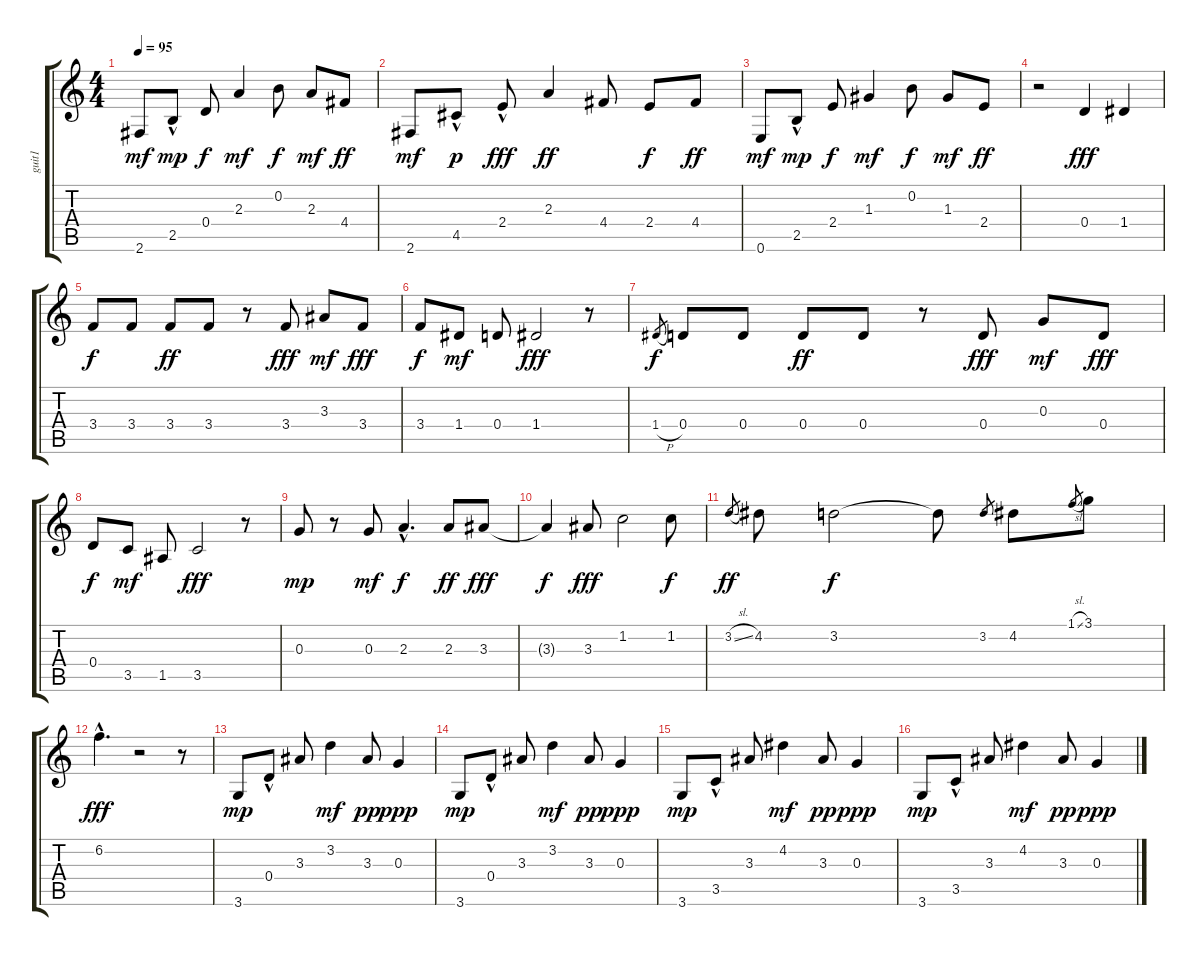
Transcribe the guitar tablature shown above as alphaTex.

\track ("guit1" "guit1") {instrument acousticguitarnylon}
\staff {score tabs}
\tuning (E4 B3 G3 D3 A2 E2) {hide}
\ts (4 4)
\tempo 95
\clef g2
\ks c
2.6.8{dy mf} 2.5{hac}.8{dy mp} 0.4.8{dy f} 2.3.4{dy mf} 0.2.8{dy f} 2.3.8{dy mf} 4.4.8{dy ff} |
2.6.8{dy mf} 4.5{hac}.8{dy p} 2.4{hac}.8{dy fff} 2.3.4{dy ff} 4.4.8 2.4.8{dy f} 4.4.8{dy ff} |
0.6.8{dy mf} 2.5{hac}.8{dy mp} 2.4.8{dy f} 1.3.4{dy mf} 0.2.8{dy f} 1.3.8{dy mf} 2.4.8{dy ff} |
r.2 0.4.4{dy fff volume 16} 1.4.4 |
3.4.8{dy f} 3.4.8 3.4.8{dy ff} 3.4.8 r.8 3.4.8{dy fff} 3.3.8{dy mf} 3.4.8{dy fff} |
3.4.8{dy f} 1.4.8{dy mf} 0.4.8 1.4.2{dy fff} r.8 |
1.4{h}.8{gr dy f} 0.4.8 0.4.8 0.4.8{dy ff} 0.4.8 r.8 0.4.8{dy fff} 0.3.8{dy mf} 0.4.8{dy fff} |
0.4.8{dy f} 3.5.8{dy mf} 1.5.8 3.5.2{dy fff} r.8 |
0.3.8{dy mp} r.8 0.3.8{dy mf} 2.3{hac}.4{d dy f} 2.3.8{dy ff} 3.3.8{dy fff} |
3.3{t}.4{dy f} 3.3.8{dy fff} 1.2.2 1.2.8{dy f} |
3.2{sl}.8{gr dy ff} 4.2.8 3.2.2{dy f} 3.2{t}.8 3.2.8{gr} 4.2.8 1.1{sl}.8{gr} 3.1.8 |
6.2{hac}.4{d dy fff} r.2 r.8 |
3.6.8{dy mp volume 12} 0.4{hac}.8 3.3.8 3.2.4{dy mf} 3.3.8{dy pp} 0.3.4{dy ppp} |
3.6.8{dy mp} 0.4{hac}.8 3.3.8 3.2.4{dy mf} 3.3.8{dy pp} 0.3.4{dy ppp} |
3.6.8{dy mp} 3.5{hac}.8 3.3.8 4.2.4{dy mf} 3.3.8{dy pp} 0.3.4{dy ppp} |
3.6.8{dy mp} 3.5{hac}.8 3.3.8 4.2.4{dy mf} 3.3.8{dy pp} 0.3.4{dy ppp}
